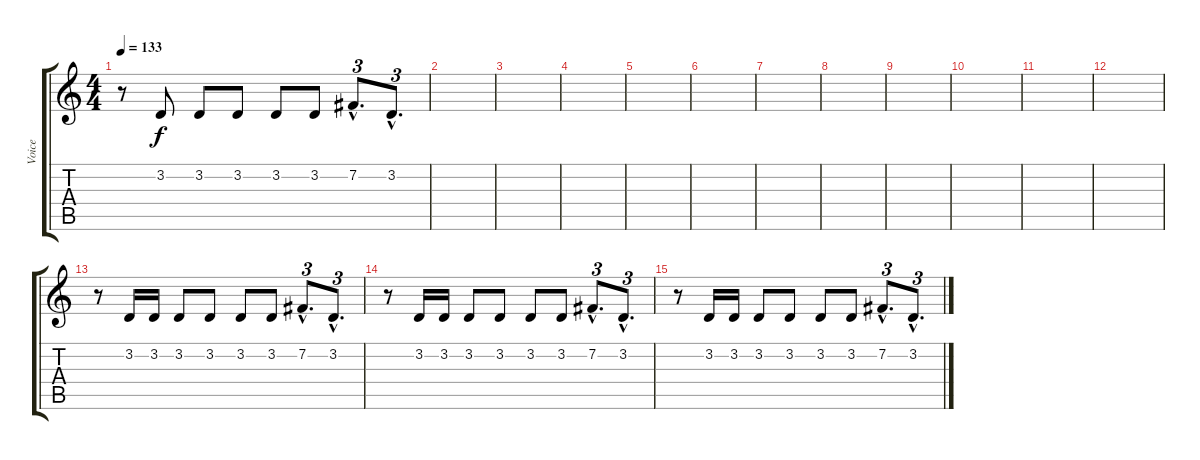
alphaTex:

\track ("Voice" "Voice") {instrument lead6voice}
\staff {score tabs}
\tuning (E4 B3 G3 D3 A2 E2) {hide}
\ts (4 4)
\tempo 133
\clef g2
\ks c
r.8{dy f} 3.2.8 3.2.8 3.2.8 3.2.8 3.2.8 7.2{hac}.8{d tu (3 2)} 3.2{hac}.8{d tu (3 2)} |
|
|
|
|
|
|
|
|
|
|
|
r.8 3.2.16 3.2.16 3.2.8 3.2.8 3.2.8 3.2.8 7.2{hac}.8{d tu (3 2)} 3.2{hac}.8{d tu (3 2)} |
r.8 3.2.16 3.2.16 3.2.8 3.2.8 3.2.8 3.2.8 7.2{hac}.8{d tu (3 2)} 3.2{hac}.8{d tu (3 2)} |
r.8 3.2.16 3.2.16 3.2.8 3.2.8 3.2.8 3.2.8 7.2{hac}.8{d tu (3 2)} 3.2{hac}.8{d tu (3 2)}
